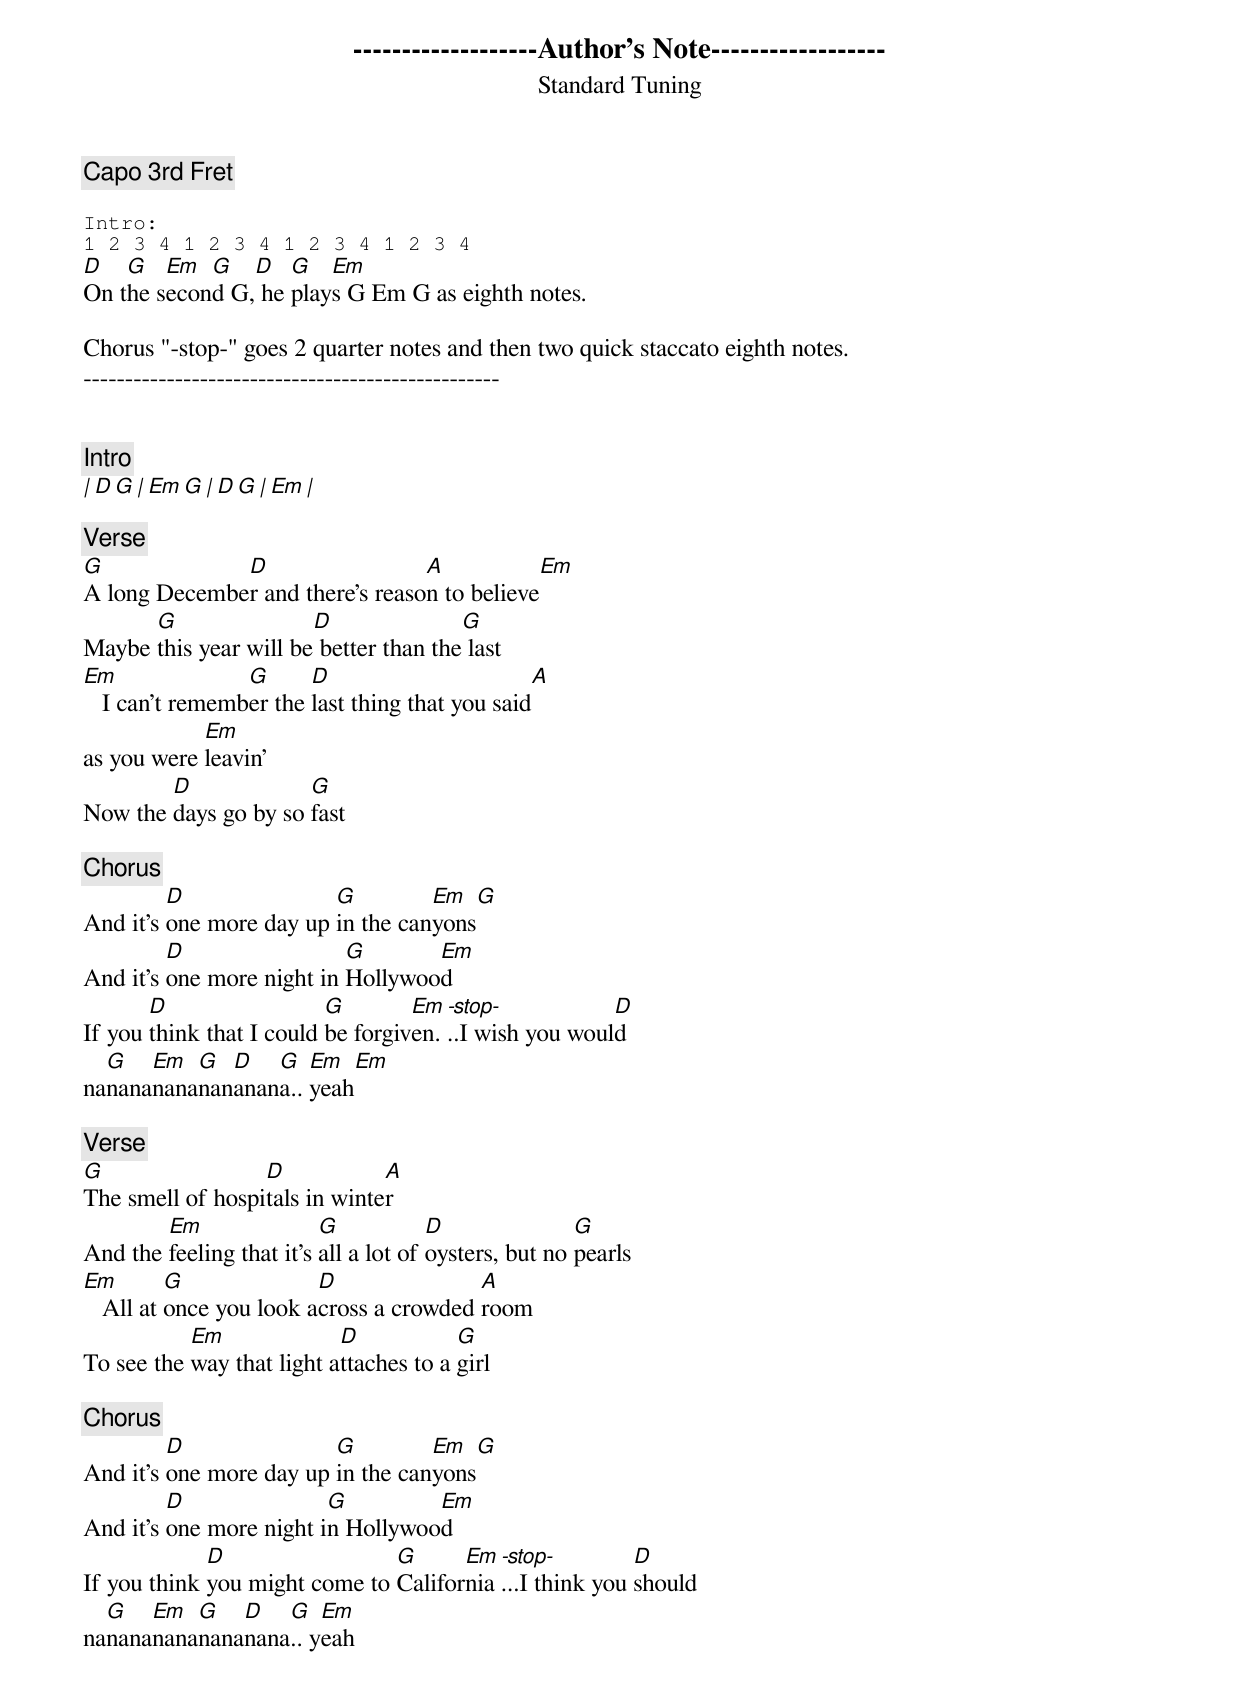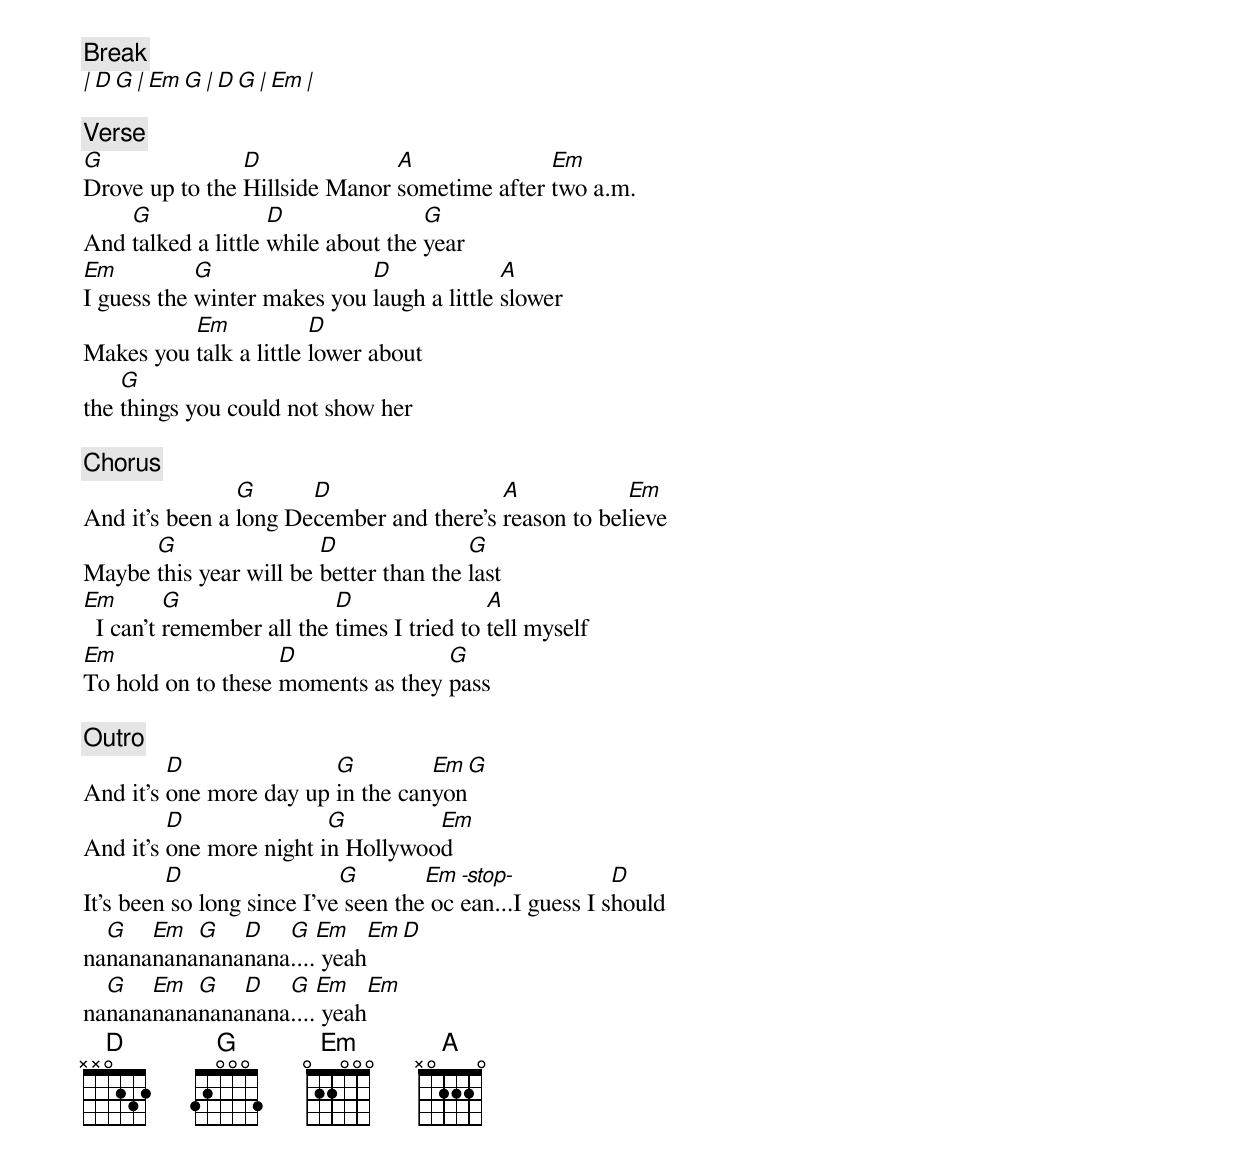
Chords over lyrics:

-------------------Author's Note------------------
Standard Tuning
Capo 3rd Fret

Intro:
1 2 3 4 1 2 3 4 1 2 3 4 1 2 3 4
D   G   Em  G   D   G   Em
On the second G, he plays G Em G as eighth notes.

Chorus "-stop-" goes 2 quarter notes and then two quick staccato eighth notes.
--------------------------------------------------


[Intro]
| D  G  | Em  G | D  G  | Em    |

[Verse]
G             D                  A           Em
A long December and there's reason to believe
      G                D               G
Maybe this year will be better than the last
Em               G      D                        A
   I can't remember the last thing that you said
            Em
as you were leavin'
        D             G
Now the days go by so fast

[Chorus]
         D               G         Em    G
And it's one more day up in the canyons
         D                 G       Em
And it's one more night in Hollywood
       D                  G        Em -stop-           D
If you think that I could be forgiven...I wish you would
  G   Em  G  D   G   Em   Em
nanananananananana.. yeah

[Verse]
G                 D            A
The smell of hospitals in winter
        Em                G            D               G
And the feeling that it's all a lot of oysters, but no pearls
Em        G              D               A
   All at once you look across a crowded room
           Em              D            G
To see the way that light attaches to a girl

[Chorus]
         D               G         Em    G
And it's one more day up in the canyons
         D               G         Em
And it's one more night in Hollywood
             D                 G      Em -stop-         D
If you think you might come to California...I think you should
  G   Em  G   D   G   Em
nanananananananana.. yeah

[Break]
| D  G  | Em  G  | D  G  | Em    |

[Verse]
G               D              A              Em
Drove up to the Hillside Manor sometime after two a.m.
    G               D               G
And talked a little while about the year
Em          G                D              A
I guess the winter makes you laugh a little slower
          Em            D
Makes you talk a little lower about
    G
the things you could not show her

[Chorus]
                G      D                  A            Em
And it's been a long December and there's reason to believe
      G                 D               G
Maybe this year will be better than the last
Em        G                D                A
  I can't remember all the times I tried to tell myself
Em                  D               G
To hold on to these moments as they pass

[Outro]
         D               G         Em    G
And it's one more day up in the canyon
         D               G         Em
And it's one more night in Hollywood
         D                  G        Em -stop-           D
It's been so long since I've seen the ocean...I guess I should
  G   Em  G   D   G   Em   Em  D
nanananananananana.... yeah
  G   Em  G   D   G   Em   Em
nanananananananana.... yeah
